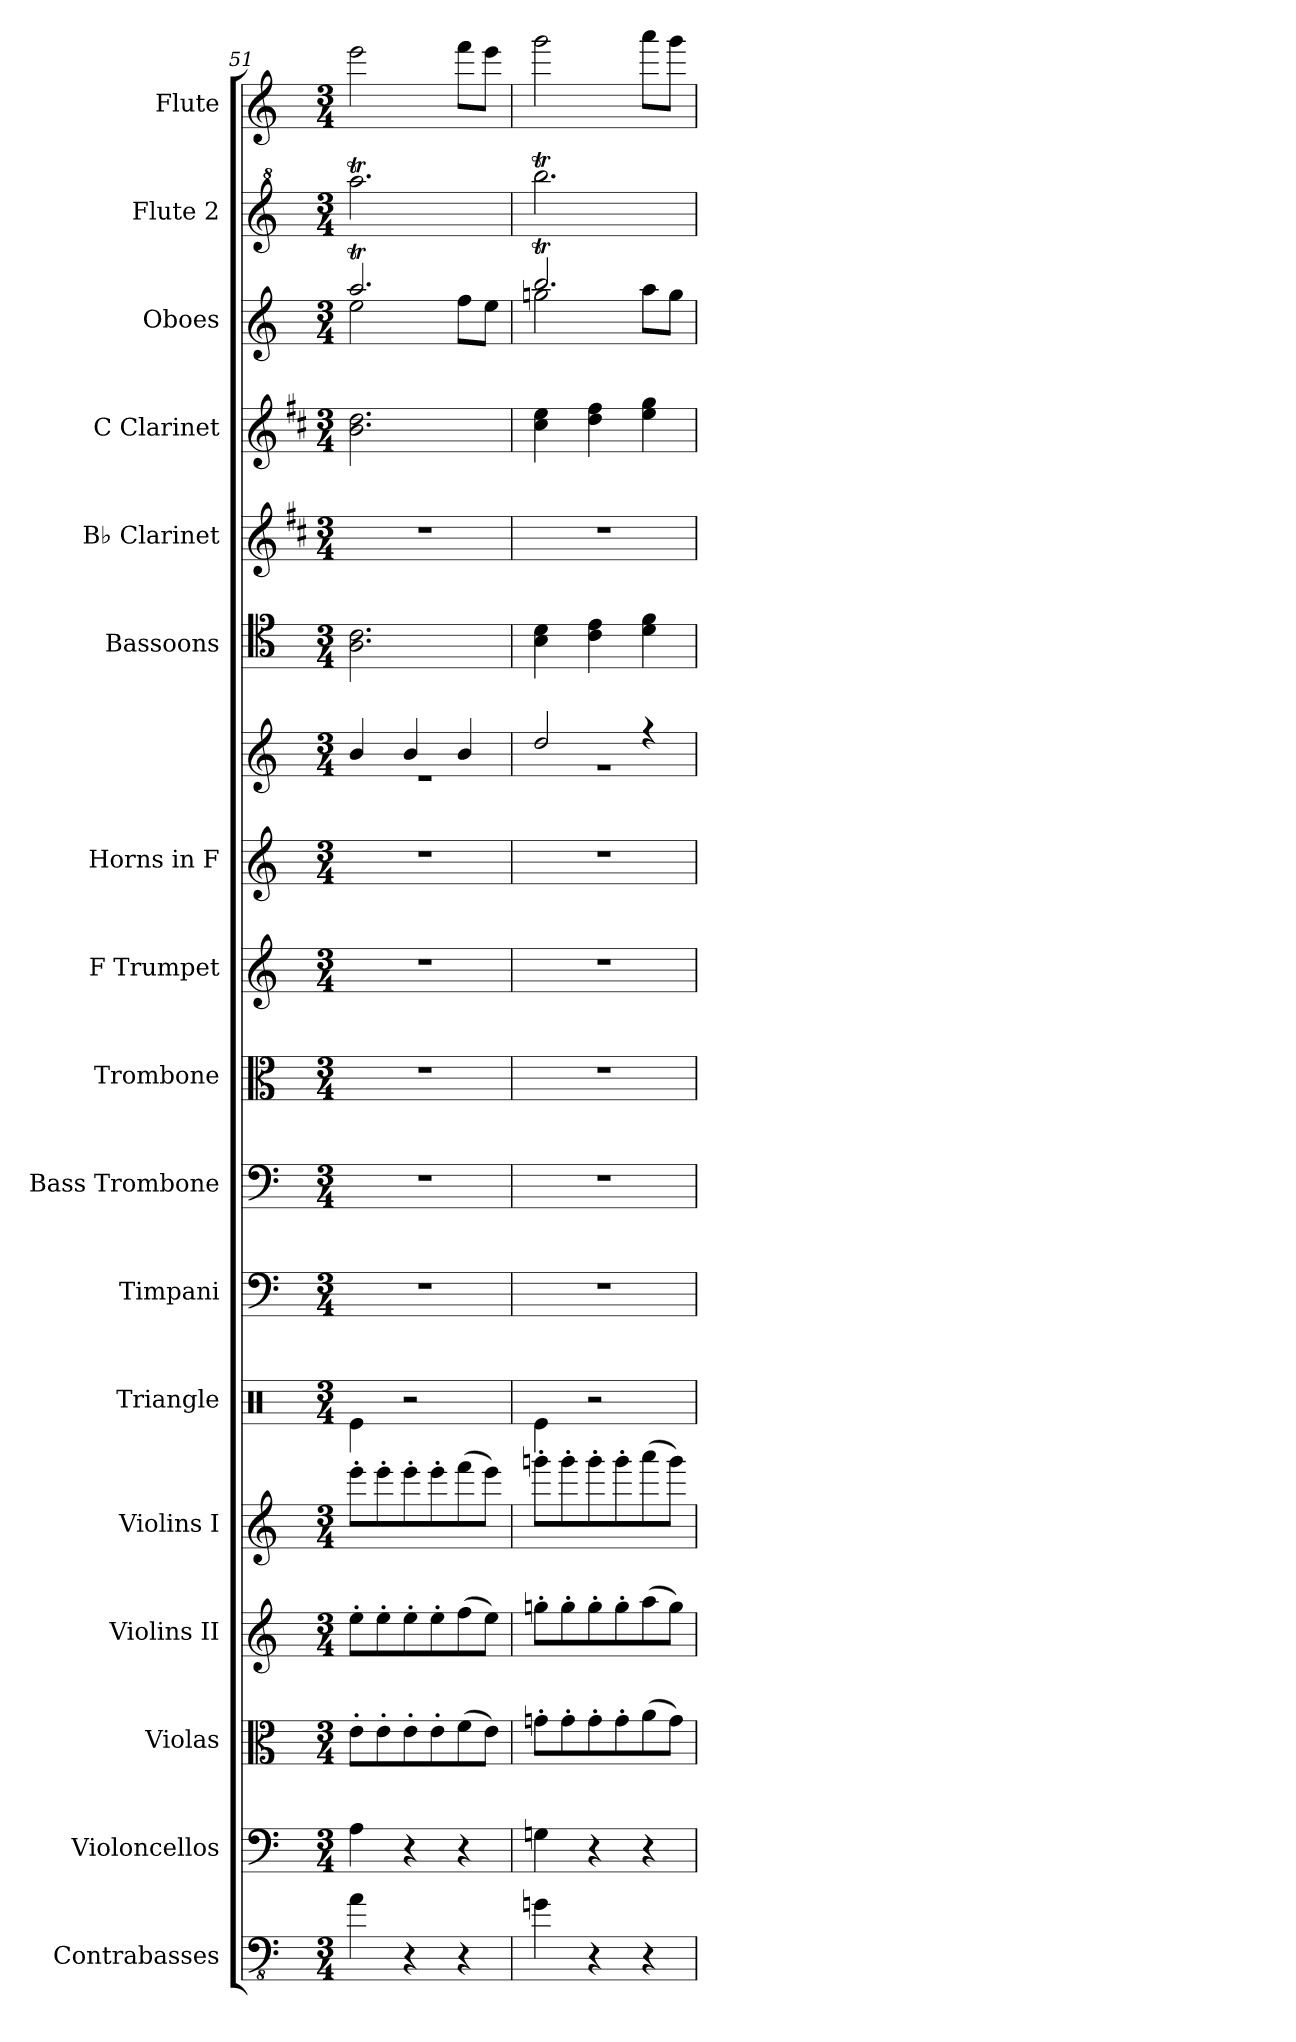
**kern	**kern	**kern	**kern	**kern	**kern	**kern	**kern	**kern	**kern	**kern	**kern	**kern	**kern	**kern	**kern	**kern	**kern
*part17	*part16	*part15	*part14	*part13	*part12	*part11	*part10	*part9	*part8	*part7	*part7	*part6	*part5	*part4	*part3	*part2	*part1
*staff18	*staff17	*staff16	*staff15	*staff14	*staff13	*staff12	*staff11	*staff10	*staff9	*staff8	*staff7	*staff6	*staff5	*staff4	*staff3	*staff2	*staff1
*I"Contrabasses	*I"Violoncellos	*I"Violas	*I"Violins II	*I"Violins I	*I"Triangle	*I"Timpani	*I"Bass Trombone	*I"Trombone	*I"F Trumpet	*I"Horns in F	*	*I"Bassoons	*I"B♭ Clarinet	*I"C Clarinet	*I"Oboes	*I"Flute 2	*I"Flute
*I'Cb.	*I'Vc.	*I'Vla.	*I'Vln. II	*I'Vln. I	*I'Trgl.	*I'Timp.	*I'B. Tbn.	*I'Tbn.	*I'F Tpt.	*	*	*I'Bsn.	*I'B♭ Cl.	*I'C Cl.	*I'Ob.	*I'Fl. 2	*I'Fl. 2
*clefFv4	*clefF4	*clefC3	*clefG2	*clefG2	*clefX	*clefF4	*clefF4	*clefC3	*clefG2	*clefG2	*clefG2	*clefC4	*clefG2	*clefG2	*clefG2	*clefG^2	*clefG2
*ITrd7c12	*	*	*	*	*	*	*	*	*ITrd-3c-5	*ITrd4c7	*ITrd4c7	*	*ITrd1c2	*ITrd1c2	*	*	*
*k[]	*k[]	*k[]	*k[]	*k[]	*k[]	*k[]	*k[]	*k[]	*k[b-]	*k[b-]	*k[b-]	*k[]	*k[]	*k[]	*k[]	*k[]	*k[]
*M3/4	*M3/4	*M3/4	*M3/4	*M3/4	*M3/4	*M3/4	*M3/4	*M3/4	*M3/4	*M3/4	*M3/4	*M3/4	*M3/4	*M3/4	*M3/4	*M3/4	*M3/4
=51	=51	=51	=51	=51	=51	=51	=51	=51	=51	=51	=51	=51	=51	=51	=51	=51	=51
*	*	*	*	*	*	*	*	*	*	*	*^	*	*	*	*^	*	*
4AA\	4A\	8e'\L	8ee'\L	8eee'\L	4Re\	2.r	2.r	2.r	2.r	2.r	4e/	2.r	2.A\ 2.c\	2.r	2.a\ 2.cc\	2.aaT/	2ee\	2.aaaT\	2eee\
.	.	8e'\	8ee'\	8eee'\	.	.	.	.	.	.	.	.	.	.	.	.	.	.	.
4r	4r	8e'\	8ee'\	8eee'\	2r	.	.	.	.	.	4e/	.	.	.	.	.	.	.	.
.	.	8e'\	8ee'\	8eee'\	.	.	.	.	.	.	.	.	.	.	.	.	.	.	.
4r	4r	(>8f\	(>8ff\	(>8fff\	.	.	.	.	.	.	4e/	.	.	.	.	.	8ff\L	.	8fff\L
.	.	8e\J)	8ee\J)	8eee\J)	.	.	.	.	.	.	.	.	.	.	.	.	8ee\J	.	8eee\J
=52	=52	=52	=52	=52	=52	=52	=52	=52	=52	=52	=52	=52	=52	=52	=52	=52	=52	=52	=52
4GGn\	4Gn\	8gn'\L	8ggn'\L	8gggn'\L	4Re\	2.r	2.r	2.r	2.r	2.r	2g/	2.r	4B\ 4d\	2.r	4b\ 4dd\	2.bbt/	2ggn\	2.bbbt\	2ggg\
.	.	8g'\	8gg'\	8ggg'\	.	.	.	.	.	.	.	.	.	.	.	.	.	.	.
4r	4r	8g'\	8gg'\	8ggg'\	2r	.	.	.	.	.	.	.	4c\ 4e\	.	4cc\ 4ee\	.	.	.	.
.	.	8g'\	8gg'\	8ggg'\	.	.	.	.	.	.	.	.	.	.	.	.	.	.	.
4r	4r	(>8a\	(>8aa\	(>8aaa\	.	.	.	.	.	.	4r	.	4d\ 4f\	.	4dd\ 4ff\	.	8aa\L	.	8aaa\L
.	.	8g\J)	8gg\J)	8ggg\J)	.	.	.	.	.	.	.	.	.	.	.	.	8gg\J	.	8ggg\J
*	*	*	*	*	*	*	*	*	*	*	*v	*v	*	*	*	*v	*v	*	*
=	=	=	=	=	=	=	=	=	=	=	=	=	=	=	=	=	=
*-	*-	*-	*-	*-	*-	*-	*-	*-	*-	*-	*-	*-	*-	*-	*-	*-	*-
